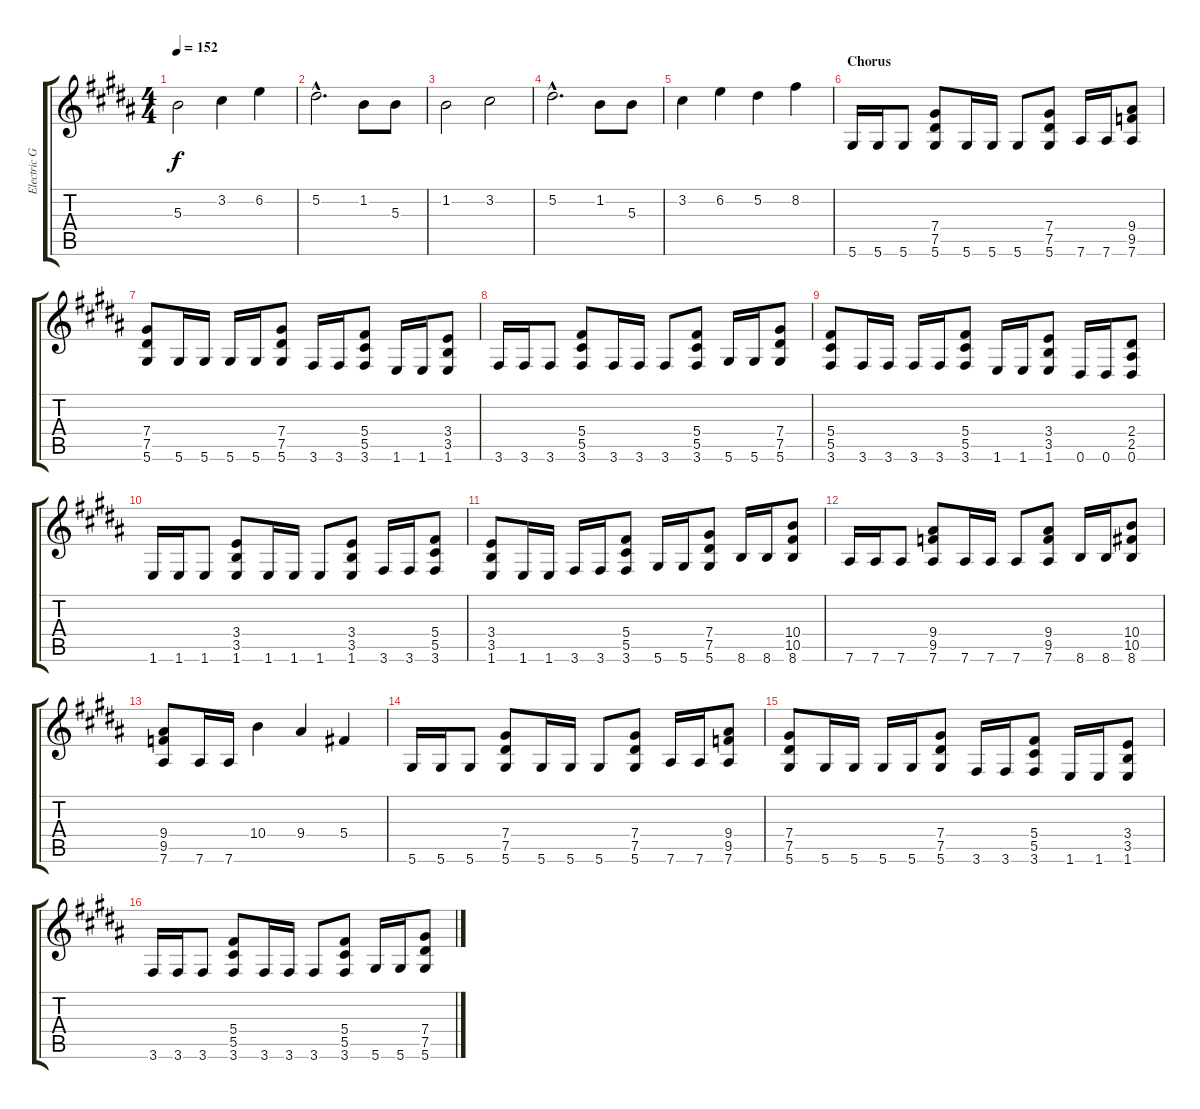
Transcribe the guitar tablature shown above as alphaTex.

\track ("Electric Guitar II" "Electric G") {instrument distortionguitar}
\staff {score tabs}
\tuning (Eb4 Bb3 Gb3 Db3 Ab2 Eb2) {hide}
\ts (4 4)
\tempo 152
\clef g2
\ks b
5.3.2{dy f} 3.2.4 6.2.4 |
5.2{hac}.2{d} 1.2.8 5.3.8 |
1.2.2 3.2.2 |
5.2{hac}.2{d} 1.2.8 5.3.8 |
3.2.4 6.2.4 5.2.4 8.2.4 |
\section ("" "Chorus")
5.6.16 5.6.16 5.6.8 (7.4 7.5 5.6).8 5.6.16 5.6.16 5.6.8 (7.4 7.5 5.6).8 7.6.16 7.6.16 (9.4 9.5 7.6).8 |
(7.4 7.5 5.6).8 5.6.16 5.6.16 5.6.16 5.6.16 (7.4 7.5 5.6).8 3.6.16 3.6.16 (5.4 5.5 3.6).8 1.6.16 1.6.16 (3.4 3.5 1.6).8 |
3.6.16 3.6.16 3.6.8 (5.4 5.5 3.6).8 3.6.16 3.6.16 3.6.8 (5.4 5.5 3.6).8 5.6.16 5.6.16 (7.4 7.5 5.6).8 |
(5.4 5.5 3.6).8 3.6.16 3.6.16 3.6.16 3.6.16 (5.4 5.5 3.6).8 1.6.16 1.6.16 (3.4 3.5 1.6).8 0.6.16 0.6.16 (2.4 2.5 0.6).8 |
1.6.16 1.6.16 1.6.8 (3.4 3.5 1.6).8 1.6.16 1.6.16 1.6.8 (3.4 3.5 1.6).8 3.6.16 3.6.16 (5.4 5.5 3.6).8 |
(3.4 3.5 1.6).8 1.6.16 1.6.16 3.6.16 3.6.16 (5.4 5.5 3.6).8 5.6.16 5.6.16 (7.4 7.5 5.6).8 8.6.16 8.6.16 (10.4 10.5 8.6).8 |
7.6.16 7.6.16 7.6.8 (9.4 9.5 7.6).8 7.6.16 7.6.16 7.6.8 (9.4 9.5 7.6).8 8.6.16 8.6.16 (10.4 10.5 8.6).8 |
(9.4 9.5 7.6).8 7.6.16 7.6.16 10.4.4 9.4.4 5.4.4 |
5.6.16 5.6.16 5.6.8 (7.4 7.5 5.6).8 5.6.16 5.6.16 5.6.8 (7.4 7.5 5.6).8 7.6.16 7.6.16 (9.4 9.5 7.6).8 |
(7.4 7.5 5.6).8 5.6.16 5.6.16 5.6.16 5.6.16 (7.4 7.5 5.6).8 3.6.16 3.6.16 (5.4 5.5 3.6).8 1.6.16 1.6.16 (3.4 3.5 1.6).8 |
3.6.16 3.6.16 3.6.8 (5.4 5.5 3.6).8 3.6.16 3.6.16 3.6.8 (5.4 5.5 3.6).8 5.6.16 5.6.16 (7.4 7.5 5.6).8
